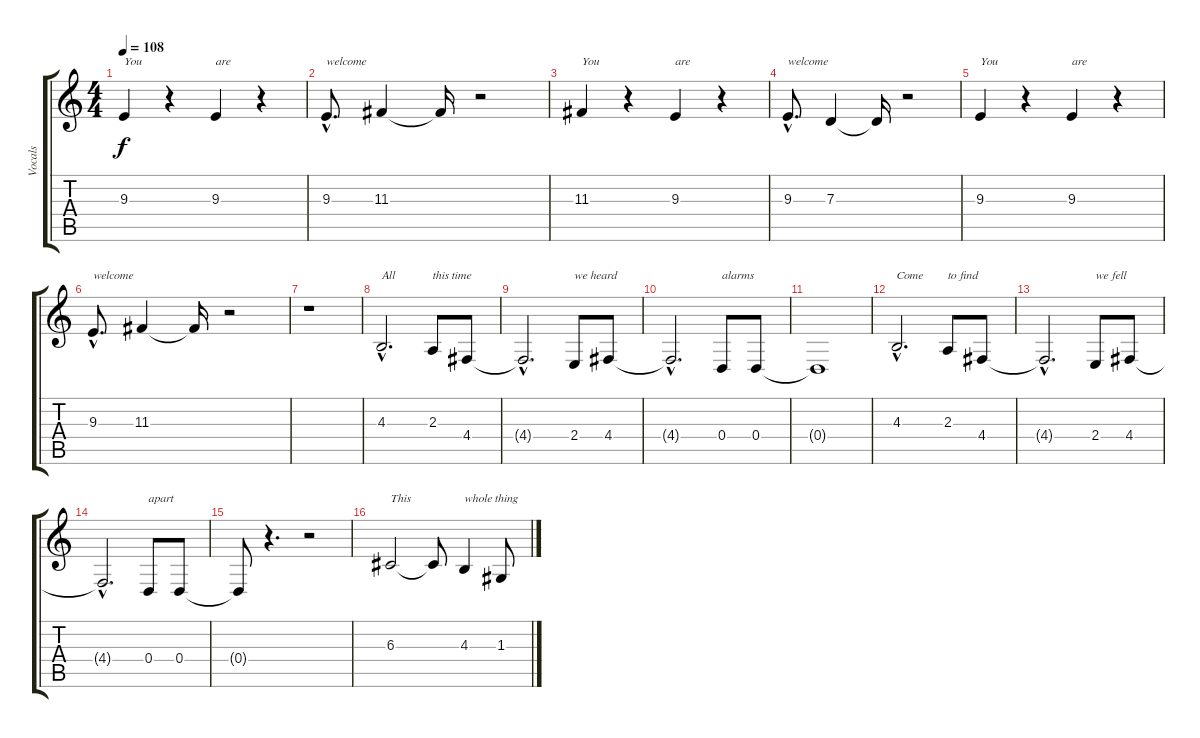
\track ("Vocals" "Vocals") {instrument altosax}
\staff {score tabs}
\tuning (E4 B3 G3 D3 A2 E2) {hide}
\ts (4 4)
\tempo 108
\clef g2
\ks c
9.3.4{txt "You" dy f} r.4 9.3.4{txt "are"} r.4 |
9.3{hac}.8{d txt "welcome"} 11.3.4 11.3{t}.16 r.2 |
11.3.4{txt "You"} r.4 9.3.4{txt "are"} r.4 |
9.3{hac}.8{d txt "welcome"} 7.3.4 7.3{t}.16 r.2 |
9.3.4{txt "You"} r.4 9.3.4{txt "are"} r.4 |
9.3{hac}.8{d txt "welcome"} 11.3.4 11.3{t}.16 r.2 |
r.1 |
4.3{hac}.2{d txt "All"} 2.3.8{txt "this time"} 4.4.8 |
4.4{hac t}.2{d} 2.4.8{txt "we heard"} 4.4.8 |
4.4{hac t}.2{d} 0.4.8{txt "alarms"} 0.4.8 |
0.4{t}.1 |
4.3{hac}.2{d txt "Come"} 2.3.8{txt "to find"} 4.4.8 |
4.4{hac t}.2{d} 2.4.8{txt "we fell"} 4.4.8 |
4.4{hac t}.2{d} 0.4.8{txt "apart"} 0.4.8 |
0.4{t}.8 r.4{d} r.2 |
6.3.2{txt "This"} 6.3{t}.8 4.3.4{txt "whole thing"} 1.3.8
